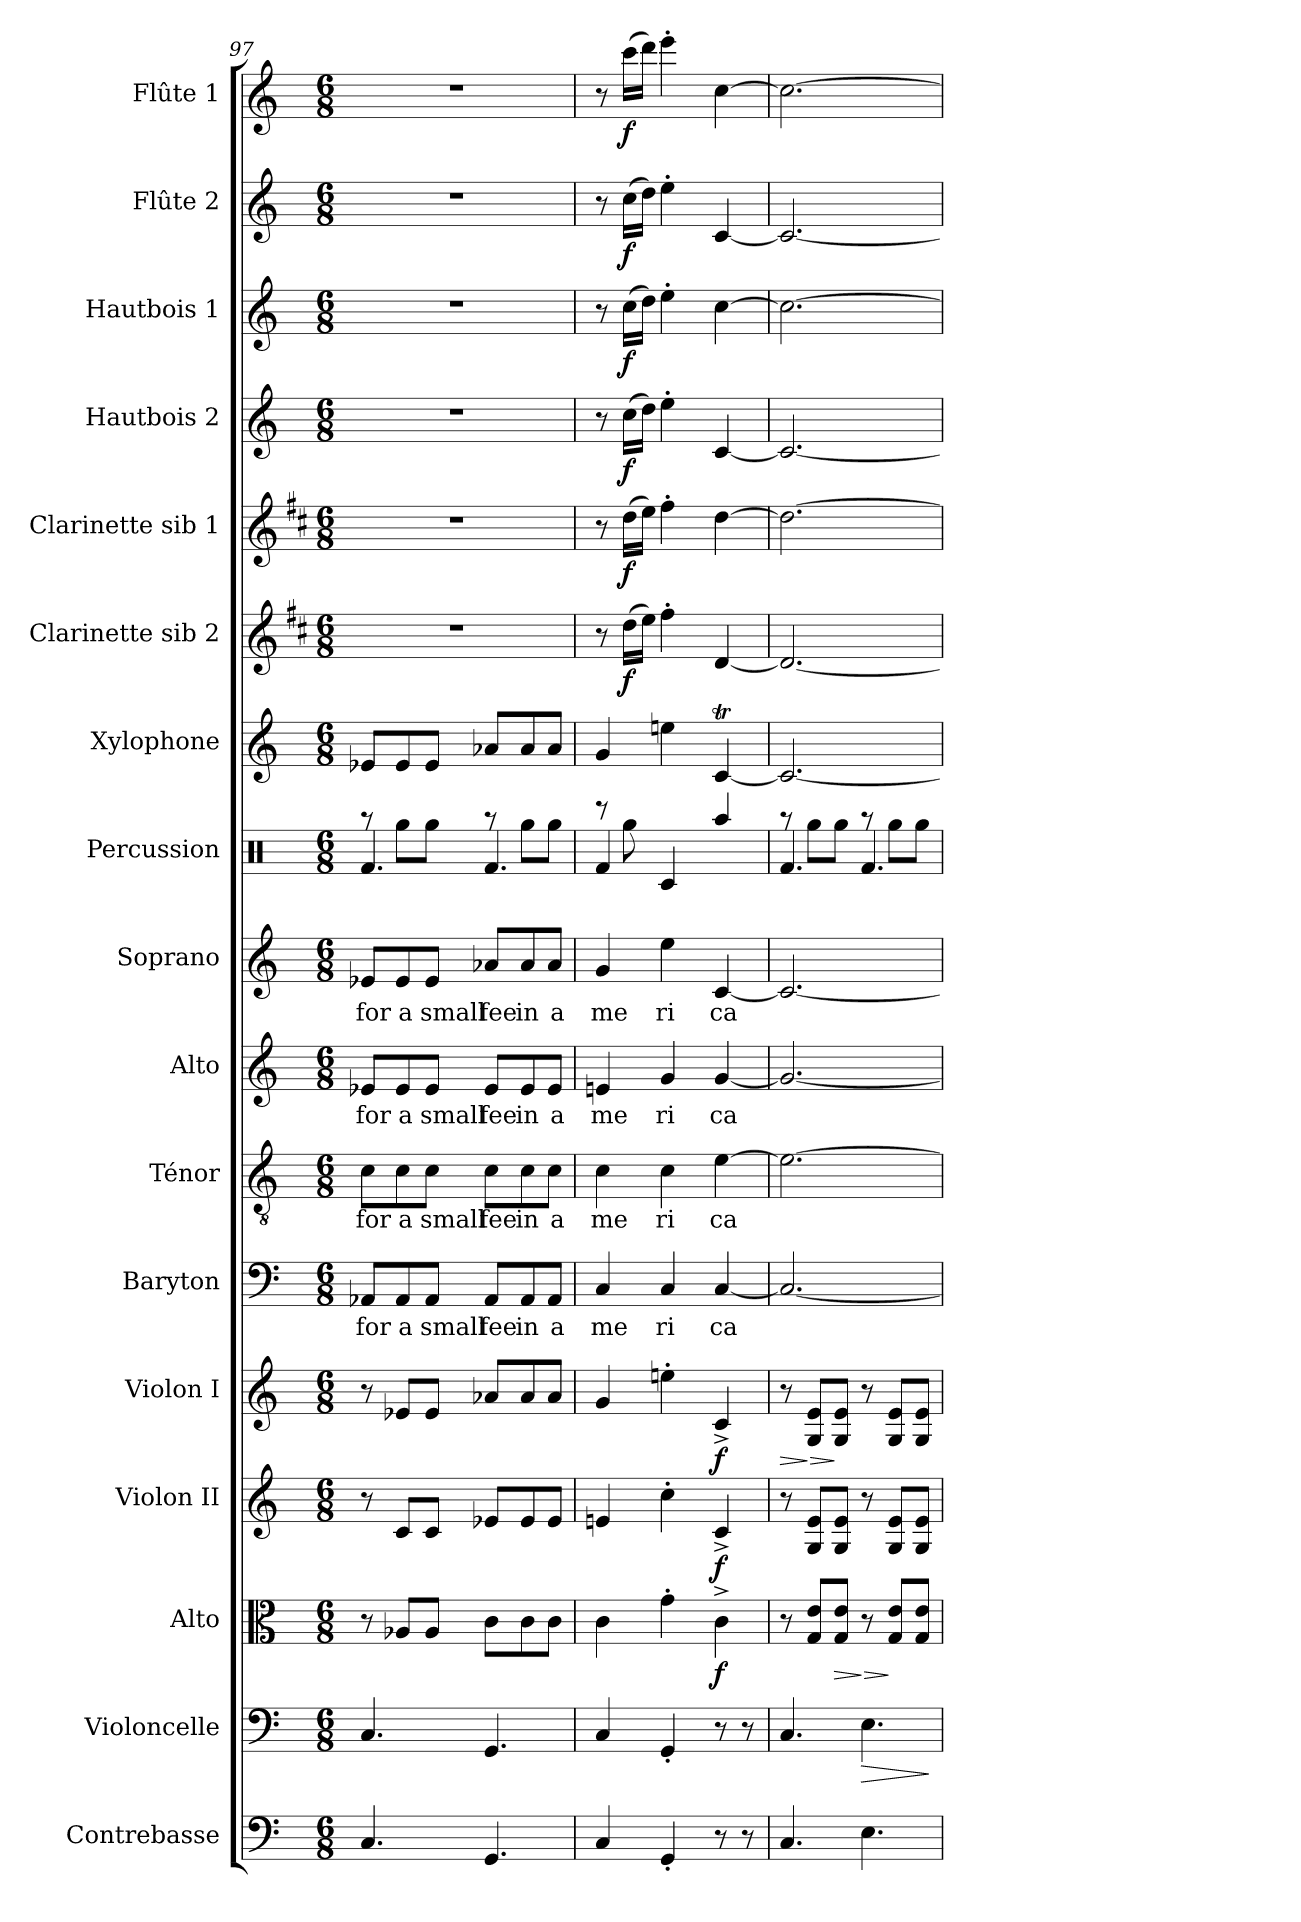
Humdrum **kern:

**kern	**kern	**dynam	**kern	**dynam	**kern	**dynam	**kern	**dynam	**kern	**text	**kern	**text	**kern	**text	**kern	**text	**kern	**kern	**kern	**dynam	**kern	**dynam	**kern	**dynam	**kern	**dynam	**kern	**dynam	**kern	**dynam
*part17	*part16	*part16	*part15	*part15	*part14	*part14	*part13	*part13	*part12	*part12	*part11	*part11	*part10	*part10	*part9	*part9	*part8	*part7	*part6	*part6	*part5	*part5	*part4	*part4	*part3	*part3	*part2	*part2	*part1	*part1
*staff17	*staff16	*staff16	*staff15	*staff15	*staff14	*staff14	*staff13	*staff13	*staff12	*staff12	*staff11	*staff11	*staff10	*staff10	*staff9	*staff9	*staff8	*staff7	*staff6	*staff6	*staff5	*staff5	*staff4	*staff4	*staff3	*staff3	*staff2	*staff2	*staff1	*staff1
*I"Contrebasse	*I"Violoncelle	*	*I"Alto	*	*I"Violon II	*	*I"Violon I	*	*I"Baryton	*	*I"Ténor	*	*I"Alto	*	*I"Soprano	*	*I"Percussion	*I"Xylophone	*I"Clarinette sib 2	*	*I"Clarinette sib 1	*	*I"Hautbois 2	*	*I"Hautbois 1	*	*I"Flûte 2	*	*I"Flûte 1	*
*I'Cb.	*I'Vc.	*	*I'A	*	*I'Vln. II	*	*I'Vln. I	*	*I'Bar.	*	*I'T	*	*I'A	*	*I'S	*	*I'Perc.	*I'Xyl.	*I'Cl. Sib 2	*	*I'Cl. Sib 1	*	*I'Hb. 2	*	*I'Hb. 1	*	*I'Fl. 2	*	*I'Fl. 1	*
!!LO:PB:g=z
*clefF4	*clefF4	*	*clefC3	*	*clefG2	*	*clefG2	*	*clefF4	*	*clefGv2	*	*clefG2	*	*clefG2	*	*clefX	*clefG2	*clefG2	*	*clefG2	*	*clefG2	*	*clefG2	*	*clefG2	*	*clefG2	*
*ITrd7c12	*	*	*	*	*	*	*	*	*	*	*	*	*	*	*	*	*	*	*ITrd1c2	*	*ITrd1c2	*	*	*	*	*	*	*	*	*
*k[]	*k[]	*	*k[]	*	*k[]	*	*k[]	*	*k[]	*	*k[]	*	*k[]	*	*k[]	*	*k[]	*k[]	*k[]	*	*k[]	*	*k[]	*	*k[]	*	*k[]	*	*k[]	*
*C:	*C:	*	*C:	*	*C:	*	*C:	*	*C:	*	*C:	*	*C:	*	*C:	*	*C:	*C:	*C:	*	*C:	*	*C:	*	*C:	*	*C:	*	*C:	*
*M6/8	*M6/8	*	*M6/8	*	*M6/8	*	*M6/8	*	*M6/8	*	*M6/8	*	*M6/8	*	*M6/8	*	*M6/8	*M6/8	*M6/8	*	*M6/8	*	*M6/8	*	*M6/8	*	*M6/8	*	*M6/8	*
=97	=97	=97	=97	=97	=97	=97	=97	=97	=97	=97	=97	=97	=97	=97	=97	=97	=97	=97	=97	=97	=97	=97	=97	=97	=97	=97	=97	=97	=97	=97
!	!	!	!	!	!	!	!	!	!	!LO:LY:b	!	!LO:LY:b	!	!LO:LY:b	!	!LO:LY:b	!	!	!	!	!	!	!	!	!	!	!	!	!	!
*	*	*	*	*	*	*	*	*	*	*	*	*	*	*	*	*	*^	*	*	*	*	*	*	*	*	*	*	*	*	*
4.CC/	4.C/	.	8r	.	8r	.	8r	.	8AA-X/L	for	8c\L	for	8e-X/L	for	8e-X/L	for	4.Rf/	8raa	8e-X/L	2.r	.	2.r	.	2.r	.	2.r	.	2.r	.	2.r	.
!	!	!	!	!	!	!	!	!	!	!LO:LY:b	!	!LO:LY:b	!	!LO:LY:b	!	!LO:LY:b	!	!	!	!	!	!	!	!	!	!	!	!	!	!	!
.	.	.	8A-X/L	.	8c/L	.	8e-X/L	.	8AA-/	a	8c\	a	8e-/	a	8e-/	a	.	8Rgg\L	8e-/	.	.	.	.	.	.	.	.	.	.	.	.
!	!	!	!	!	!	!	!	!	!	!LO:LY:b	!	!LO:LY:b	!	!LO:LY:b	!	!LO:LY:b	!	!	!	!	!	!	!	!	!	!	!	!	!	!	!
.	.	.	8A-/J	.	8c/J	.	8e-/J	.	8AA-/J	small	8c\J	small	8e-/J	small	8e-/J	small	.	8Rgg\J	8e-/J	.	.	.	.	.	.	.	.	.	.	.	.
!	!	!	!	!	!	!	!	!	!	!LO:LY:b	!	!LO:LY:b	!	!LO:LY:b	!	!LO:LY:b	!	!	!	!	!	!	!	!	!	!	!	!	!	!	!
4.GGG/	4.GG/	.	8c\L	.	8e-X/L	.	8a-X/L	.	8AA-/L	fee	8c\L	fee	8e-/L	fee	8a-X/L	fee	4.Rf/	8rgg	8a-X/L	.	.	.	.	.	.	.	.	.	.	.	.
!	!	!	!	!	!	!	!	!	!	!LO:LY:b	!	!LO:LY:b	!	!LO:LY:b	!	!LO:LY:b	!	!	!	!	!	!	!	!	!	!	!	!	!	!	!
.	.	.	8c\	.	8e-/	.	8a-/	.	8AA-/	in	8c\	in	8e-/	in	8a-/	in	.	8Rgg\L	8a-/	.	.	.	.	.	.	.	.	.	.	.	.
!	!	!	!	!	!	!	!	!	!	!LO:LY:b	!	!LO:LY:b	!	!LO:LY:b	!	!LO:LY:b	!	!	!	!	!	!	!	!	!	!	!	!	!	!	!
.	.	.	8c\J	.	8e-/J	.	8a-/J	.	8AA-/J	a	8c\J	a	8e-/J	a	8a-/J	a	.	8Rgg\J	8a-/J	.	.	.	.	.	.	.	.	.	.	.	.
=98	=98	=98	=98	=98	=98	=98	=98	=98	=98	=98	=98	=98	=98	=98	=98	=98	=98	=98	=98	=98	=98	=98	=98	=98	=98	=98	=98	=98	=98	=98	=98
!	!	!	!	!	!	!	!	!	!	!LO:LY:b	!	!LO:LY:b	!	!LO:LY:b	!	!LO:LY:b	!	!	!	!	!	!	!	!	!	!	!	!	!	!	!
4CC/	4C/	.	4c\	.	4en/	.	4g/	.	4C/	me	4c\	me	4en/	me	4g/	me	4Rf/	8rbb	4g/	8r	.	8r	.	8r	.	8r	.	8r	.	8r	.
!	!	!	!	!	!	!	!	!	!	!	!	!	!	!	!	!	!	!	!	!	!LO:DY:b	!	!LO:DY:b	!	!LO:DY:b	!	!LO:DY:b	!	!LO:DY:b	!	!LO:DY:b
.	.	.	.	.	.	.	.	.	.	.	.	.	.	.	.	.	.	8Rgg\	.	(>16cc\LL	f	(>16cc\LL	f	(>16cc\LL	f	(>16cc\LL	f	(>16cc\LL	f	(>16ccc\LL	f
.	.	.	.	.	.	.	.	.	.	.	.	.	.	.	.	.	.	.	.	16dd\JJ)	.	16dd\JJ)	.	16dd\JJ)	.	16dd\JJ)	.	16dd\JJ)	.	16ddd\JJ)	.
!	!	!	!	!	!	!	!	!	!	!LO:LY:b	!	!LO:LY:b	!	!LO:LY:b	!	!LO:LY:b	!	!	!	!	!	!	!	!	!	!	!	!	!	!	!
4GGG'</	4GG'</	.	4g'>\	.	4cc'>\	.	4een'>\	.	4C/	ri	4c\	ri	4g/	ri	4ee\	ri	4Rc/	8ryy	4een\	4ee'>\	.	4ee'>\	.	4ee'>\	.	4ee'>\	.	4ee'>\	.	4eee'>\	.
.	.	.	.	.	.	.	.	.	.	.	.	.	.	.	.	.	.	4ryy	.	.	.	.	.	.	.	.	.	.	.	.	.
!	!	!	!	!LO:DY:b	!	!LO:DY:b	!	!LO:DY:b	!	!LO:LY:b	!	!LO:LY:b	!	!LO:LY:b	!	!LO:LY:b	!	!	!	!	!	!	!	!	!	!	!	!	!	!	!
8r	8r	.	4c^>\	f	4c^</	f	4c^>/	f	[4C/	ca	[4e\	ca	[4g/	ca	[4c/	ca	(>4Raa/	.	[4cT/	[4c/	.	[4cc\	.	[4c/	.	[4cc\	.	[4c/	.	[4cc\	.
8r	8r	.	.	.	.	.	.	.	.	.	.	.	.	.	.	.	.	8ryy	.	.	.	.	.	.	.	.	.	.	.	.	.
=99	=99	=99	=99	=99	=99	=99	=99	=99	=99	=99	=99	=99	=99	=99	=99	=99	=99	=99	=99	=99	=99	=99	=99	=99	=99	=99	=99	=99	=99	=99	=99
!	!	!	!	!	!	!	!	!LO:HP:b	!	!	!	!	!	!	!	!	!	!	!	!	!	!	!	!	!	!	!	!	!	!	!
4.CC/	4.C/	.	8r	.	8r	.	8r	>	2.C/_	.	2.e\_	.	2.g/_	.	2.c/_	.	4.Rf/	8raa	2.c/_	2.c/_	.	2.cc\_	.	2.c/_	.	2.cc\_	.	2.c/_	.	2.cc\_	.
!	!	!	!	!	!	!	!	!LO:HP:n=1:b	!	!	!	!	!	!	!	!	!	!	!	!	!	!	!	!	!	!	!	!	!	!	!
.	.	.	8G/ 8e/L	.	8G/ 8e/L	.	8G/ 8e/L	] >	.	.	.	.	.	.	.	.	.	8Rgg\L	.	.	.	.	.	.	.	.	.	.	.	.	.
!	!	!	!	!LO:HP:b	!	!	!	!	!	!	!	!	!	!	!	!	!	!	!	!	!	!	!	!	!	!	!	!	!	!	!
.	.	.	8G/ 8e/J	>	8G/ 8e/J	.	8G/ 8e/J	]	.	.	.	.	.	.	.	.	.	8Rgg\J	.	.	.	.	.	.	.	.	.	.	.	.	.
!	!	!LO:HP:b	!	!LO:HP:n=1:b	!	!	!	!	!	!	!	!	!	!	!	!	!	!	!	!	!	!	!	!	!	!	!	!	!	!	!
4.EE\	4.E\	>	8r	] >	8r	.	8r	.	.	.	.	.	.	.	.	.	4.Rf/	8rgg	.	.	.	.	.	.	.	.	.	.	.	.	.
.	.	.	8G/ 8e/L	]	8G/ 8e/L	.	8G/ 8e/L	.	.	.	.	.	.	.	.	.	.	8Rgg\L	.	.	.	.	.	.	.	.	.	.	.	.	.
.	.	.	8G/ 8e/J	.	8G/ 8e/J	.	8G/ 8e/J	.	.	.	.	.	.	.	.	.	.	8Rgg\J	.	.	.	.	.	.	.	.	.	.	.	.	.
*	*	*	*	*	*	*	*	*	*	*	*	*	*	*	*	*	*v	*v	*	*	*	*	*	*	*	*	*	*	*	*	*
.	.	]	.	.	.	.	.	.	.	.	.	.	.	.	.	.	.	.	.	.	.	.	.	.	.	.	.	.	.	.
=	=	=	=	=	=	=	=	=	=	=	=	=	=	=	=	=	=	=	=	=	=	=	=	=	=	=	=	=	=	=
*-	*-	*-	*-	*-	*-	*-	*-	*-	*-	*-	*-	*-	*-	*-	*-	*-	*-	*-	*-	*-	*-	*-	*-	*-	*-	*-	*-	*-	*-	*-
